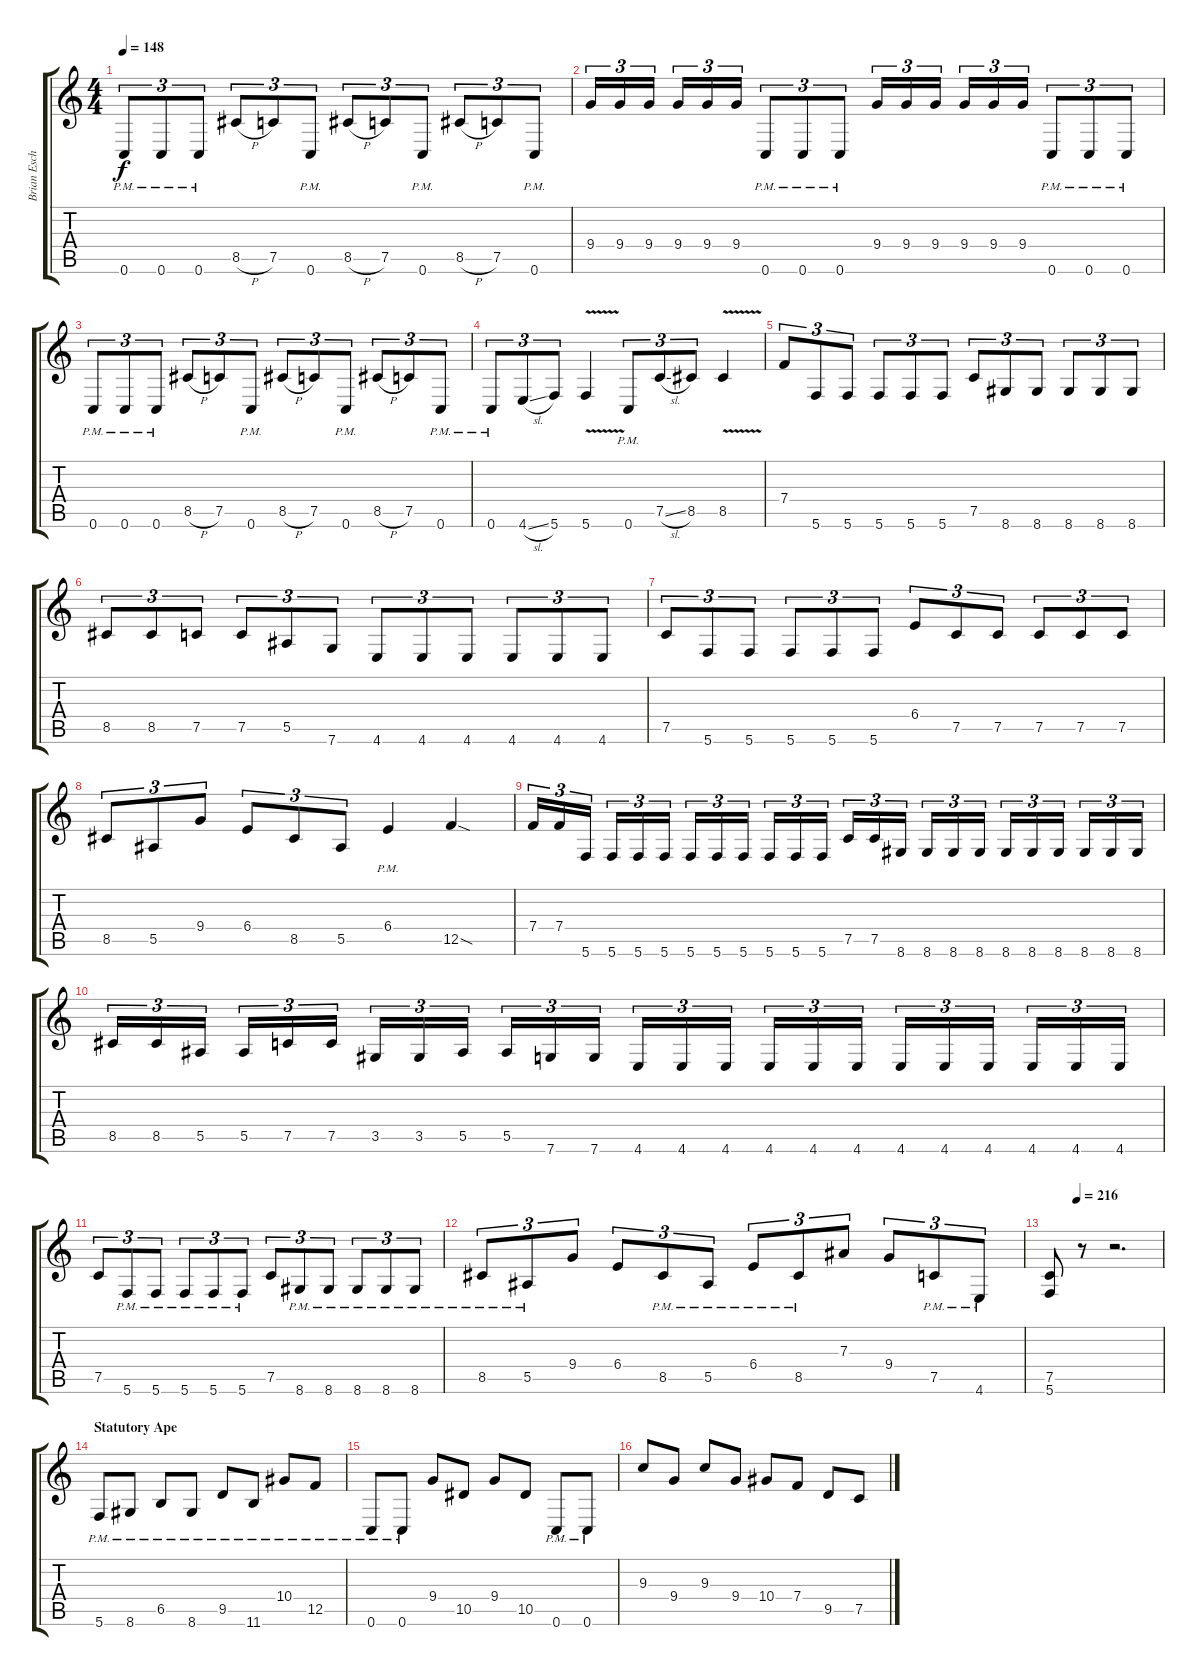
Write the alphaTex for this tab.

\track ("Brian Eschbach (Lead Guitar)" "Brian Esch") {instrument distortionguitar}
\staff {score tabs}
\tuning (C4 G3 Eb3 Bb2 F2 C2) {hide}
\ts (4 4)
\tempo 148
\clef g2
\ks c
0.6{pm}.8{tu (3 2) dy f} 0.6{pm}.8{tu (3 2)} 0.6{pm}.8{tu (3 2)} 8.5{h}.8{tu (3 2)} 7.5.8{tu (3 2)} 0.6{pm}.8{tu (3 2)} 8.5{h}.8{tu (3 2)} 7.5.8{tu (3 2)} 0.6{pm}.8{tu (3 2)} 8.5{h}.8{tu (3 2)} 7.5.8{tu (3 2)} 0.6{pm}.8{tu (3 2)} |
9.4.16{tu (3 2)} 9.4.16{tu (3 2)} 9.4.16{tu (3 2)} 9.4.16{tu (3 2)} 9.4.16{tu (3 2)} 9.4.16{tu (3 2)} 0.6{pm}.8{tu (3 2)} 0.6{pm}.8{tu (3 2)} 0.6{pm}.8{tu (3 2)} 9.4.16{tu (3 2)} 9.4.16{tu (3 2)} 9.4.16{tu (3 2)} 9.4.16{tu (3 2)} 9.4.16{tu (3 2)} 9.4.16{tu (3 2)} 0.6{pm}.8{tu (3 2)} 0.6{pm}.8{tu (3 2)} 0.6{pm}.8{tu (3 2)} |
0.6{pm}.8{tu (3 2)} 0.6{pm}.8{tu (3 2)} 0.6{pm}.8{tu (3 2)} 8.5{h}.8{tu (3 2)} 7.5.8{tu (3 2)} 0.6{pm}.8{tu (3 2)} 8.5{h}.8{tu (3 2)} 7.5.8{tu (3 2)} 0.6{pm}.8{tu (3 2)} 8.5{h}.8{tu (3 2)} 7.5.8{tu (3 2)} 0.6{pm}.8{tu (3 2)} |
0.6{pm}.8{tu (3 2)} 4.6{sl}.8{tu (3 2)} 5.6.8{tu (3 2)} 5.6{v}.4 0.6{pm}.8{tu (3 2)} 7.5{sl}.8{tu (3 2)} 8.5.8{tu (3 2)} 8.5{v}.4 |
7.4.8{tu (3 2)} 5.6.8{tu (3 2)} 5.6.8{tu (3 2)} 5.6.8{tu (3 2)} 5.6.8{tu (3 2)} 5.6.8{tu (3 2)} 7.5.8{tu (3 2)} 8.6.8{tu (3 2)} 8.6.8{tu (3 2)} 8.6.8{tu (3 2)} 8.6.8{tu (3 2)} 8.6.8{tu (3 2)} |
8.5.8{tu (3 2)} 8.5.8{tu (3 2)} 7.5.8{tu (3 2)} 7.5.8{tu (3 2)} 5.5.8{tu (3 2)} 7.6.8{tu (3 2)} 4.6.8{tu (3 2)} 4.6.8{tu (3 2)} 4.6.8{tu (3 2)} 4.6.8{tu (3 2)} 4.6.8{tu (3 2)} 4.6.8{tu (3 2)} |
7.5.8{tu (3 2)} 5.6.8{tu (3 2)} 5.6.8{tu (3 2)} 5.6.8{tu (3 2)} 5.6.8{tu (3 2)} 5.6.8{tu (3 2)} 6.4.8{tu (3 2)} 7.5.8{tu (3 2)} 7.5.8{tu (3 2)} 7.5.8{tu (3 2)} 7.5.8{tu (3 2)} 7.5.8{tu (3 2)} |
8.5.8{tu (3 2)} 5.5.8{tu (3 2)} 9.4.8{tu (3 2)} 6.4.8{tu (3 2)} 8.5.8{tu (3 2)} 5.5.8{tu (3 2)} 6.4{pm}.4 12.5{sod}.4 |
7.4.16{tu (3 2)} 7.4.16{tu (3 2)} 5.6.16{tu (3 2)} 5.6.16{tu (3 2)} 5.6.16{tu (3 2)} 5.6.16{tu (3 2)} 5.6.16{tu (3 2)} 5.6.16{tu (3 2)} 5.6.16{tu (3 2)} 5.6.16{tu (3 2)} 5.6.16{tu (3 2)} 5.6.16{tu (3 2)} 7.5.16{tu (3 2)} 7.5.16{tu (3 2)} 8.6.16{tu (3 2)} 8.6.16{tu (3 2)} 8.6.16{tu (3 2)} 8.6.16{tu (3 2)} 8.6.16{tu (3 2)} 8.6.16{tu (3 2)} 8.6.16{tu (3 2)} 8.6.16{tu (3 2)} 8.6.16{tu (3 2)} 8.6.16{tu (3 2)} |
8.5.16{tu (3 2)} 8.5.16{tu (3 2)} 5.5.16{tu (3 2)} 5.5.16{tu (3 2)} 7.5.16{tu (3 2)} 7.5.16{tu (3 2)} 3.5.16{tu (3 2)} 3.5.16{tu (3 2)} 5.5.16{tu (3 2)} 5.5.16{tu (3 2)} 7.6.16{tu (3 2)} 7.6.16{tu (3 2)} 4.6.16{tu (3 2)} 4.6.16{tu (3 2)} 4.6.16{tu (3 2)} 4.6.16{tu (3 2)} 4.6.16{tu (3 2)} 4.6.16{tu (3 2)} 4.6.16{tu (3 2)} 4.6.16{tu (3 2)} 4.6.16{tu (3 2)} 4.6.16{tu (3 2)} 4.6.16{tu (3 2)} 4.6.16{tu (3 2)} |
7.5.8{tu (3 2)} 5.6{pm}.8{tu (3 2)} 5.6{pm}.8{tu (3 2)} 5.6{pm}.8{tu (3 2)} 5.6{pm}.8{tu (3 2)} 5.6{pm}.8{tu (3 2)} 7.5.8{tu (3 2)} 8.6{pm}.8{tu (3 2)} 8.6{pm}.8{tu (3 2)} 8.6{pm}.8{tu (3 2)} 8.6{pm}.8{tu (3 2)} 8.6{pm}.8{tu (3 2)} |
8.5{pm}.8{tu (3 2)} 5.5{pm}.8{tu (3 2)} 9.4.8{tu (3 2)} 6.4.8{tu (3 2)} 8.5{pm}.8{tu (3 2)} 5.5{pm}.8{tu (3 2)} 6.4{pm}.8{tu (3 2)} 8.5{pm}.8{tu (3 2)} 7.3.8{tu (3 2)} 9.4.8{tu (3 2)} 7.5{pm}.8{tu (3 2)} 4.6{pm}.8{tu (3 2)} |
\tempo (216 0.25)
(7.5 5.6).8 r.8 r.2{d} |
\section ("" "Statutory Ape")
5.6{pm}.8 8.6{pm}.8 6.5{pm}.8 8.6{pm}.8 9.5{pm}.8 11.6{pm}.8 10.4{pm}.8 12.5{pm}.8 |
0.6{pm}.8 0.6{pm}.8 9.4.8 10.5.8 9.4.8 10.5.8 0.6{pm}.8 0.6{pm}.8 |
9.3.8 9.4.8 9.3.8 9.4.8 10.4.8 7.4.8 9.5.8 7.5.8
